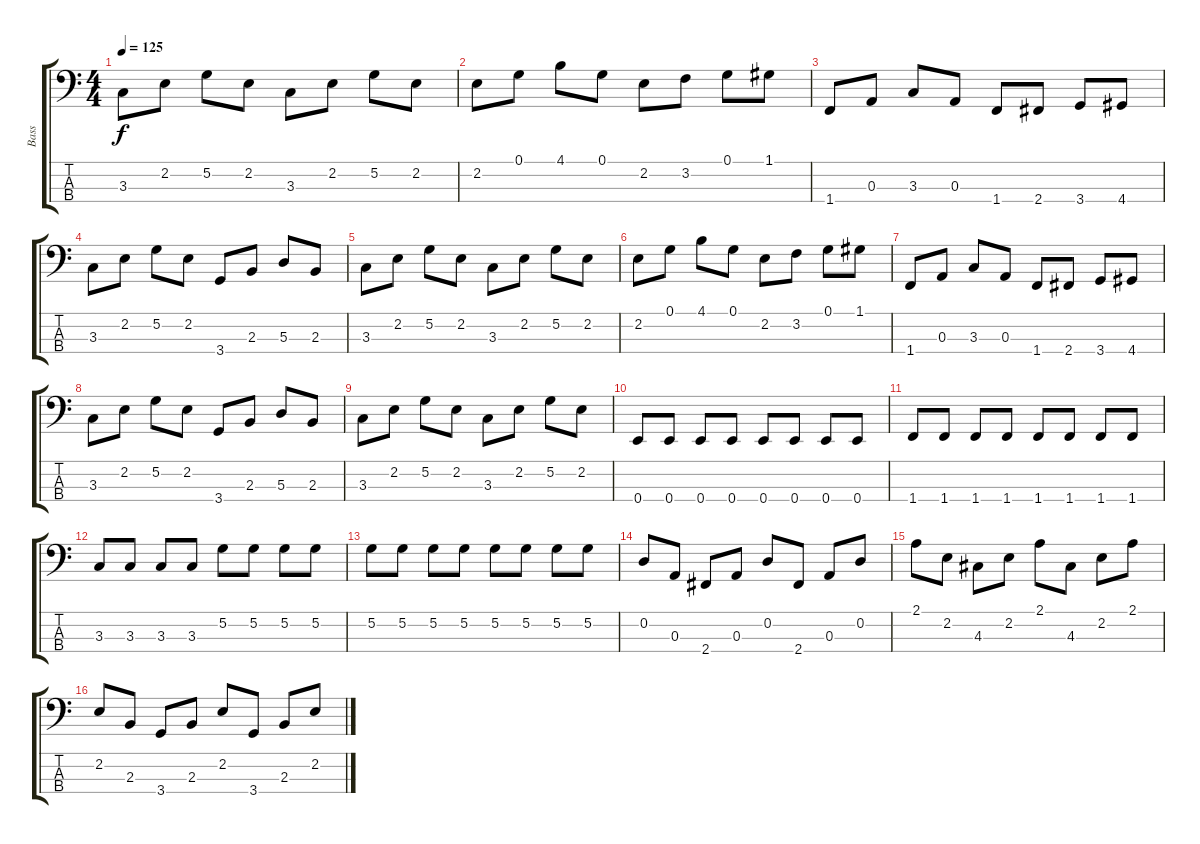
\track ("Bass" "Bass") {instrument electricbasspick}
\staff {score tabs}
\tuning (G2 D2 A1 E1) {hide}
\ts (4 4)
\tempo 125
\clef f4
\ks c
3.3.8{dy f} 2.2.8 5.2.8 2.2.8 3.3.8 2.2.8 5.2.8 2.2.8 |
2.2.8 0.1.8 4.1.8 0.1.8 2.2.8 3.2.8 0.1.8 1.1.8 |
1.4.8 0.3.8 3.3.8 0.3.8 1.4.8 2.4.8 3.4.8 4.4.8 |
3.3.8 2.2.8 5.2.8 2.2.8 3.4.8 2.3.8 5.3.8 2.3.8 |
3.3.8 2.2.8 5.2.8 2.2.8 3.3.8 2.2.8 5.2.8 2.2.8 |
2.2.8 0.1.8 4.1.8 0.1.8 2.2.8 3.2.8 0.1.8 1.1.8 |
1.4.8 0.3.8 3.3.8 0.3.8 1.4.8 2.4.8 3.4.8 4.4.8 |
3.3.8 2.2.8 5.2.8 2.2.8 3.4.8 2.3.8 5.3.8 2.3.8 |
3.3.8 2.2.8 5.2.8 2.2.8 3.3.8 2.2.8 5.2.8 2.2.8 |
0.4.8 0.4.8 0.4.8 0.4.8 0.4.8 0.4.8 0.4.8 0.4.8 |
1.4.8 1.4.8 1.4.8 1.4.8 1.4.8 1.4.8 1.4.8 1.4.8 |
3.3.8 3.3.8 3.3.8 3.3.8 5.2.8 5.2.8 5.2.8 5.2.8 |
5.2.8 5.2.8 5.2.8 5.2.8 5.2.8 5.2.8 5.2.8 5.2.8 |
0.2.8 0.3.8 2.4.8 0.3.8 0.2.8 2.4.8 0.3.8 0.2.8 |
2.1.8 2.2.8 4.3.8 2.2.8 2.1.8 4.3.8 2.2.8 2.1.8 |
2.2.8 2.3.8 3.4.8 2.3.8 2.2.8 3.4.8 2.3.8 2.2.8
